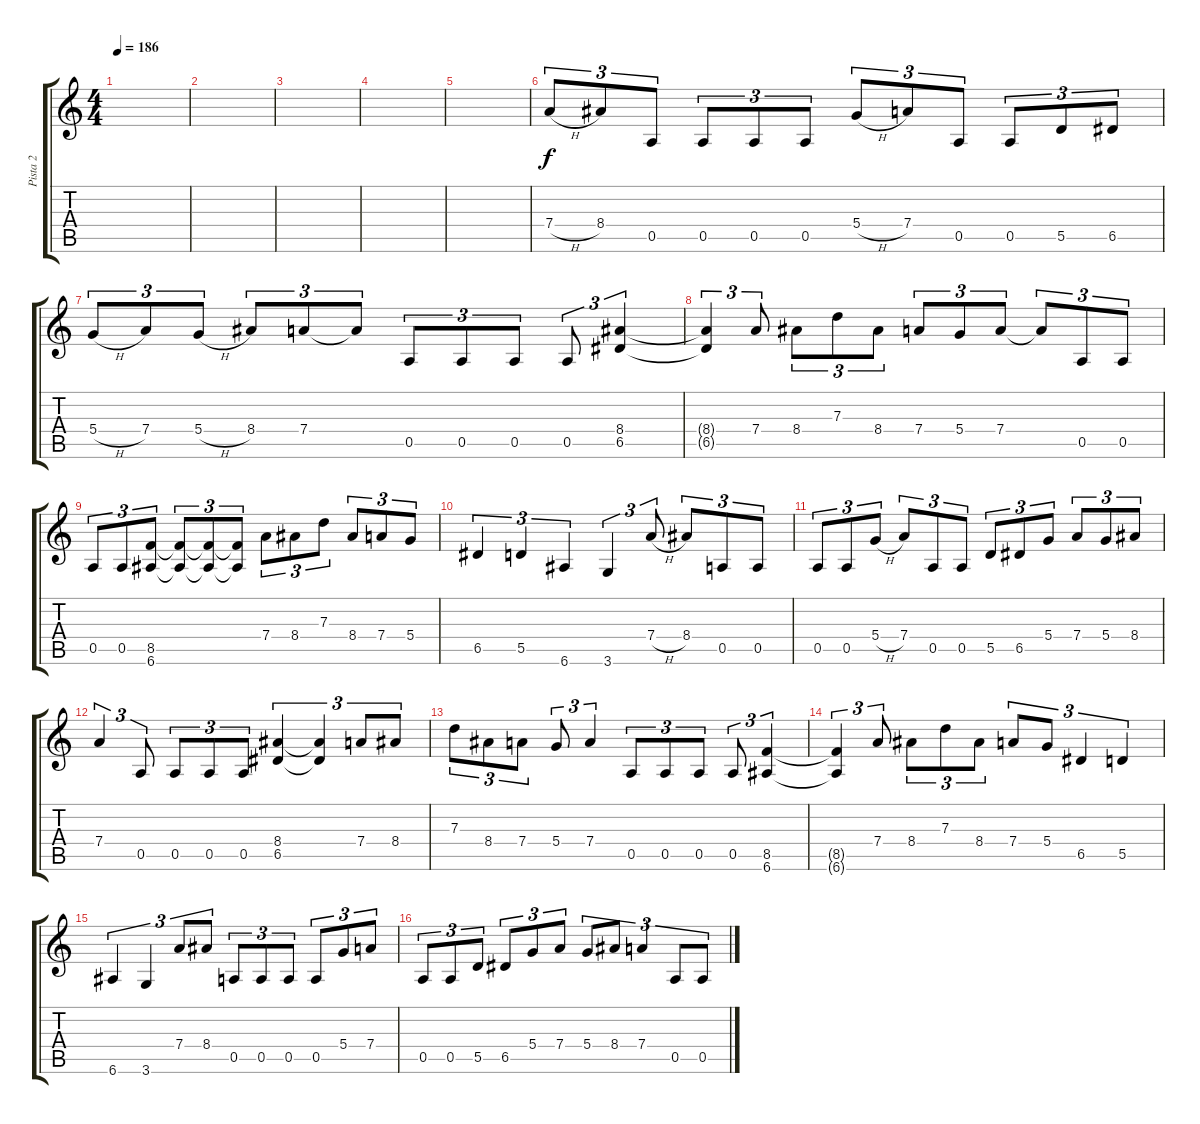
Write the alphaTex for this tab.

\track ("Pista 2" "Pista 2") {instrument overdrivenguitar}
\staff {score tabs}
\tuning (E4 B3 G3 D3 A2 E2) {hide}
\ts (4 4)
\tempo 186
\clef g2
\ks c
|
|
|
|
|
7.4{h}.8{tu (3 2)} 8.4.8{tu (3 2)} 0.5.8{tu (3 2)} 0.5.8{tu (3 2)} 0.5.8{tu (3 2)} 0.5.8{tu (3 2)} 5.4{h}.8{tu (3 2)} 7.4.8{tu (3 2)} 0.5.8{tu (3 2)} 0.5.8{tu (3 2)} 5.5.8{tu (3 2)} 6.5.8{tu (3 2)} |
5.4{h}.8{tu (3 2)} 7.4.8{tu (3 2)} 5.4{h}.8{tu (3 2)} 8.4.8{tu (3 2)} 7.4.8{tu (3 2)} 7.4{t}.8{tu (3 2)} 0.5.8{tu (3 2)} 0.5.8{tu (3 2)} 0.5.8{tu (3 2)} 0.5.8{tu (3 2)} (8.4 6.5).4{tu (3 2)} |
(8.4{t} 6.5{t}).4{tu (3 2)} 7.4.8{tu (3 2)} 8.4.8{tu (3 2)} 7.3.8{tu (3 2)} 8.4.8{tu (3 2)} 7.4.8{tu (3 2)} 5.4.8{tu (3 2)} 7.4.8{tu (3 2)} 7.4{t}.8{tu (3 2)} 0.5.8{tu (3 2)} 0.5.8{tu (3 2)} |
0.5.8{tu (3 2)} 0.5.8{tu (3 2)} (8.5 6.6).8{tu (3 2)} (8.5{t} 6.6{t}).8{tu (3 2)} (8.5{t} 6.6{t}).8{tu (3 2)} (8.5{t} 6.6{t}).8{tu (3 2)} 7.4.8{tu (3 2)} 8.4.8{tu (3 2)} 7.3.8{tu (3 2)} 8.4.8{tu (3 2)} 7.4.8{tu (3 2)} 5.4.8{tu (3 2)} |
6.5.4{tu (3 2)} 5.5.4{tu (3 2)} 6.6.4{tu (3 2)} 3.6.4{tu (3 2)} 7.4{h}.8{tu (3 2)} 8.4.8{tu (3 2)} 0.5.8{tu (3 2)} 0.5.8{tu (3 2)} |
0.5.8{tu (3 2)} 0.5.8{tu (3 2)} 5.4{h}.8{tu (3 2)} 7.4.8{tu (3 2)} 0.5.8{tu (3 2)} 0.5.8{tu (3 2)} 5.5.8{tu (3 2)} 6.5.8{tu (3 2)} 5.4.8{tu (3 2)} 7.4.8{tu (3 2)} 5.4.8{tu (3 2)} 8.4.8{tu (3 2)} |
7.4.4{tu (3 2)} 0.5.8{tu (3 2)} 0.5.8{tu (3 2)} 0.5.8{tu (3 2)} 0.5.8{tu (3 2)} (8.4 6.5).4{tu (3 2)} (8.4{t} 6.5{t}).4{tu (3 2)} 7.4.8{tu (3 2)} 8.4.8{tu (3 2)} |
7.3.8{tu (3 2)} 8.4.8{tu (3 2)} 7.4.8{tu (3 2)} 5.4.8{tu (3 2)} 7.4.4{tu (3 2)} 0.5.8{tu (3 2)} 0.5.8{tu (3 2)} 0.5.8{tu (3 2)} 0.5.8{tu (3 2)} (8.5 6.6).4{tu (3 2)} |
(8.5{t} 6.6{t}).4{tu (3 2)} 7.4.8{tu (3 2)} 8.4.8{tu (3 2)} 7.3.8{tu (3 2)} 8.4.8{tu (3 2)} 7.4.8{tu (3 2)} 5.4.8{tu (3 2)} 6.5.4{tu (3 2)} 5.5.4{tu (3 2)} |
6.6.4{tu (3 2)} 3.6.4{tu (3 2)} 7.4.8{tu (3 2)} 8.4.8{tu (3 2)} 0.5.8{tu (3 2)} 0.5.8{tu (3 2)} 0.5.8{tu (3 2)} 0.5.8{tu (3 2)} 5.4.8{tu (3 2)} 7.4.8{tu (3 2)} |
0.5.8{tu (3 2)} 0.5.8{tu (3 2)} 5.5.8{tu (3 2)} 6.5.8{tu (3 2)} 5.4.8{tu (3 2)} 7.4.8{tu (3 2)} 5.4.8{tu (3 2)} 8.4.8{tu (3 2)} 7.4.4{tu (3 2)} 0.5.8{tu (3 2)} 0.5.8{tu (3 2)}
